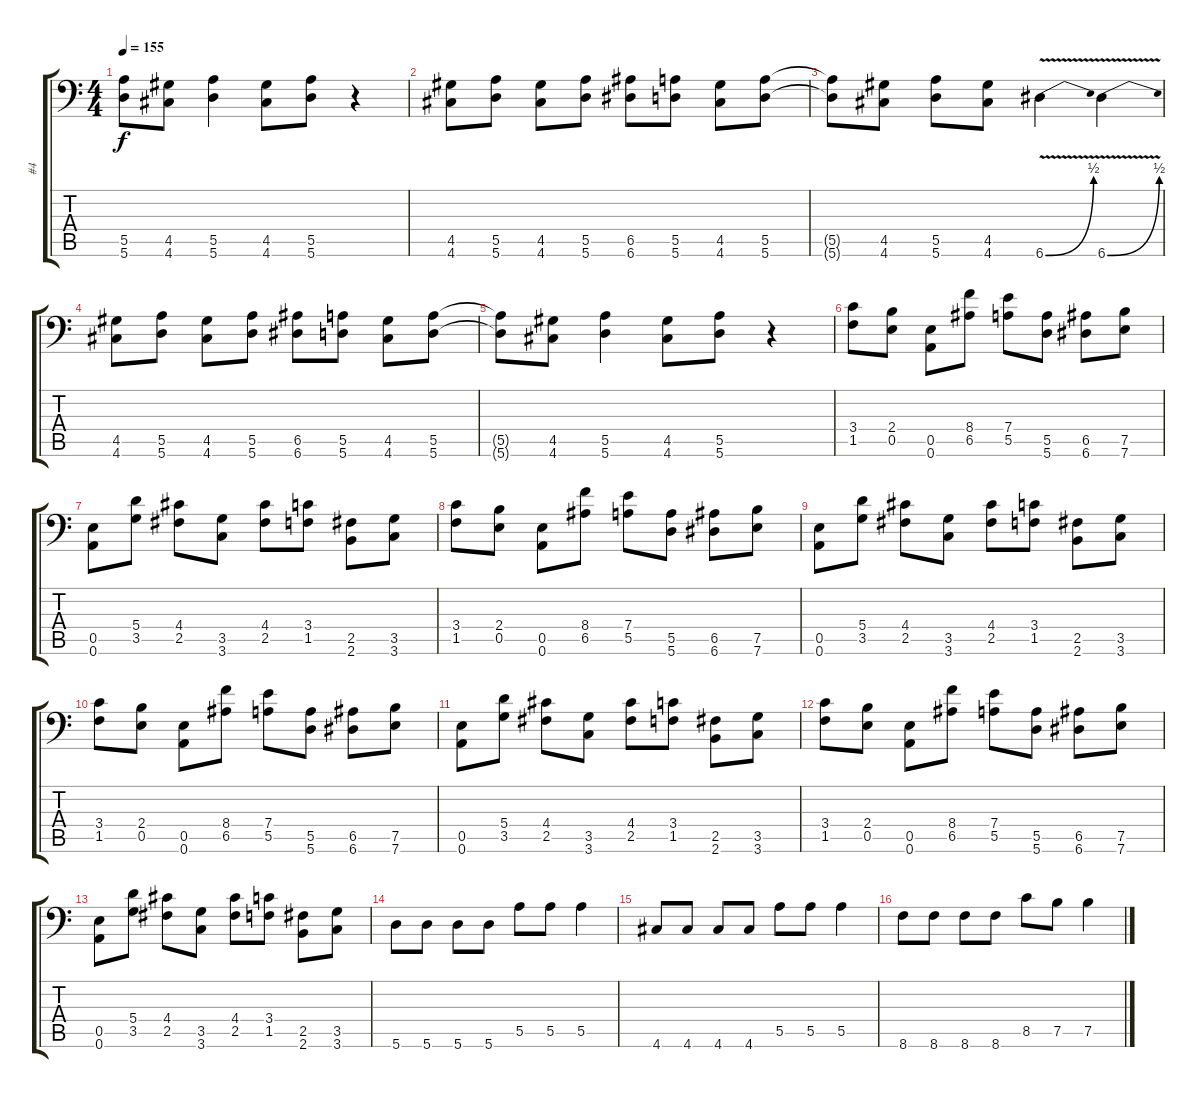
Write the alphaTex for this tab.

\track ("#4" "#4") {instrument distortionguitar}
\staff {score tabs}
\tuning (B3 Gb3 D3 A2 E2 A1) {hide}
\ts (4 4)
\tempo 155
\clef f4
\ks c
(5.5{t} 5.6{t}).8{dy f} (4.5 4.6).8 (5.5 5.6).4 (4.5 4.6).8 (5.5 5.6).8 r.4 |
(4.5 4.6).8 (5.5 5.6).8 (4.5 4.6).8 (5.5 5.6).8 (6.5 6.6).8 (5.5 5.6).8 (4.5 4.6).8 (5.5 5.6).8 |
(5.5{t} 5.6{t}).8 (4.5 4.6).8 (5.5 5.6).8 (4.5 4.6).8 6.6{be (bend 0 0 60 2) v}.4 6.6{be (bend 0 0 60 2) v}.4 |
(4.5 4.6).8 (5.5 5.6).8 (4.5 4.6).8 (5.5 5.6).8 (6.5 6.6).8 (5.5 5.6).8 (4.5 4.6).8 (5.5 5.6).8 |
(5.5{t} 5.6{t}).8 (4.5 4.6).8 (5.5 5.6).4 (4.5 4.6).8 (5.5 5.6).8 r.4 |
\section ("" " ")
(3.4 1.5).8 (2.4 0.5).8 (0.5 0.6).8 (8.4 6.5).8 (7.4 5.5).8 (5.5 5.6).8 (6.5 6.6).8 (7.5 7.6).8 |
(0.5 0.6).8 (5.4 3.5).8 (4.4 2.5).8 (3.5 3.6).8 (4.4 2.5).8 (3.4 1.5).8 (2.5 2.6).8 (3.5 3.6).8 |
(3.4 1.5).8 (2.4 0.5).8 (0.5 0.6).8 (8.4 6.5).8 (7.4 5.5).8 (5.5 5.6).8 (6.5 6.6).8 (7.5 7.6).8 |
(0.5 0.6).8 (5.4 3.5).8 (4.4 2.5).8 (3.5 3.6).8 (4.4 2.5).8 (3.4 1.5).8 (2.5 2.6).8 (3.5 3.6).8 |
(3.4 1.5).8 (2.4 0.5).8 (0.5 0.6).8 (8.4 6.5).8 (7.4 5.5).8 (5.5 5.6).8 (6.5 6.6).8 (7.5 7.6).8 |
(0.5 0.6).8 (5.4 3.5).8 (4.4 2.5).8 (3.5 3.6).8 (4.4 2.5).8 (3.4 1.5).8 (2.5 2.6).8 (3.5 3.6).8 |
(3.4 1.5).8 (2.4 0.5).8 (0.5 0.6).8 (8.4 6.5).8 (7.4 5.5).8 (5.5 5.6).8 (6.5 6.6).8 (7.5 7.6).8 |
(0.5 0.6).8 (5.4 3.5).8 (4.4 2.5).8 (3.5 3.6).8 (4.4 2.5).8 (3.4 1.5).8 (2.5 2.6).8 (3.5 3.6).8 |
\section ("" " ")
5.6.8 5.6.8 5.6.8 5.6.8 5.5.8 5.5.8 5.5.4 |
4.6.8 4.6.8 4.6.8 4.6.8 5.5.8 5.5.8 5.5.4 |
8.6.8 8.6.8 8.6.8 8.6.8 8.5.8 7.5.8 7.5.4
